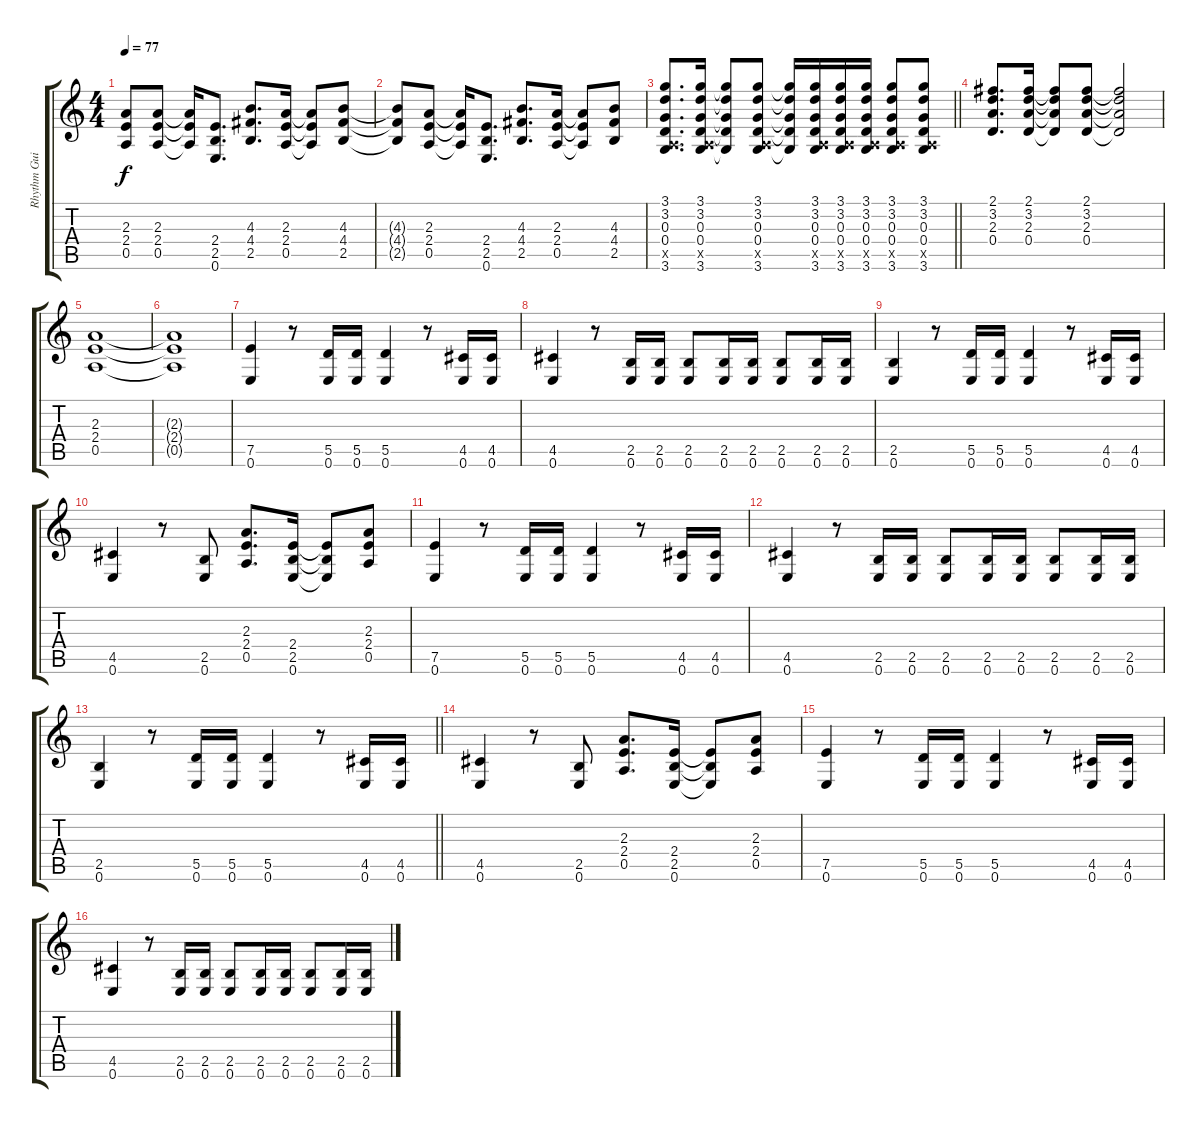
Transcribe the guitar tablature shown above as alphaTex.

\track ("Rhythm Guitar" "Rhythm Gui") {instrument overdrivenguitar}
\staff {score tabs}
\tuning (E4 B3 G3 D3 A2 E2) {hide}
\ts (4 4)
\tempo 77
\clef g2
\ks c
(2.3{t} 2.4{t} 0.5{t}).8{dy f} (2.3 2.4 0.5).8 (2.3{t} 2.4{t} 0.5{t}).16 (2.4 2.5 0.6).8{d} (4.3 4.4 2.5).8{d} (2.3 2.4 0.5).16 (2.3{t} 2.4{t} 0.5{t}).8 (4.3 4.4 2.5).8 |
(4.3{t} 4.4{t} 2.5{t}).8 (2.3 2.4 0.5).8 (2.3{t} 2.4{t} 0.5{t}).16 (2.4 2.5 0.6).8{d} (4.3 4.4 2.5).8{d} (2.3 2.4 0.5).16 (2.3{t} 2.4{t} 0.5{t}).8 (4.3 4.4 2.5).8 |
\barLineRight lightlight
(3.1 3.2 0.3 0.4 0.5{x} 3.6).8{d} (3.1 3.2 0.3 0.4 0.5{x} 3.6).16 (3.1{t} 3.2{t} 0.3{t} 0.4{t} 3.6{t}).8 (3.1 3.2 0.3 0.4 0.5{x} 3.6).8 (3.1{t} 3.2{t} 0.3{t} 0.4{t} 3.6{t}).16 (3.1 3.2 0.3 0.4 0.5{x} 3.6).16 (3.1 3.2 0.3 0.4 0.5{x} 3.6).16 (3.1 3.2 0.3 0.4 0.5{x} 3.6).16 (3.1 3.2 0.3 0.4 0.5{x} 3.6).8 (3.1 3.2 0.3 0.4 0.5{x} 3.6).8 |
(2.1 3.2 2.3 0.4).8{d} (2.1 3.2 2.3 0.4).16 (2.1{t} 3.2{t} 2.3{t} 0.4{t}).8 (2.1 3.2 2.3 0.4).8 (2.1{t} 3.2{t} 2.3{t} 0.4{t}).2 |
(2.3 2.4 0.5).1 |
(2.3{t} 2.4{t} 0.5{t}).1 |
(7.5 0.6).4 r.8 (5.5 0.6).16 (5.5 0.6).16 (5.5 0.6).4 r.8 (4.5 0.6).16 (4.5 0.6).16 |
(4.5 0.6).4 r.8 (2.5 0.6).16 (2.5 0.6).16 (2.5 0.6).8 (2.5 0.6).16 (2.5 0.6).16 (2.5 0.6).8 (2.5 0.6).16 (2.5 0.6).16 |
(2.5 0.6).4 r.8 (5.5 0.6).16 (5.5 0.6).16 (5.5 0.6).4 r.8 (4.5 0.6).16 (4.5 0.6).16 |
(4.5 0.6).4 r.8 (2.5 0.6).8 (2.3 2.4 0.5).8{d} (2.4 2.5 0.6).16 (2.4{t} 2.5{t} 0.6{t}).8 (2.3 2.4 0.5).8 |
(7.5 0.6).4 r.8 (5.5 0.6).16 (5.5 0.6).16 (5.5 0.6).4 r.8 (4.5 0.6).16 (4.5 0.6).16 |
(4.5 0.6).4 r.8 (2.5 0.6).16 (2.5 0.6).16 (2.5 0.6).8 (2.5 0.6).16 (2.5 0.6).16 (2.5 0.6).8 (2.5 0.6).16 (2.5 0.6).16 |
\barLineRight lightlight
(2.5 0.6).4 r.8 (5.5 0.6).16 (5.5 0.6).16 (5.5 0.6).4 r.8 (4.5 0.6).16 (4.5 0.6).16 |
(4.5 0.6).4 r.8 (2.5 0.6).8 (2.3 2.4 0.5).8{d} (2.4 2.5 0.6).16 (2.4{t} 2.5{t} 0.6{t}).8 (2.3 2.4 0.5).8 |
(7.5 0.6).4 r.8 (5.5 0.6).16 (5.5 0.6).16 (5.5 0.6).4 r.8 (4.5 0.6).16 (4.5 0.6).16 |
(4.5 0.6).4 r.8 (2.5 0.6).16 (2.5 0.6).16 (2.5 0.6).8 (2.5 0.6).16 (2.5 0.6).16 (2.5 0.6).8 (2.5 0.6).16 (2.5 0.6).16
